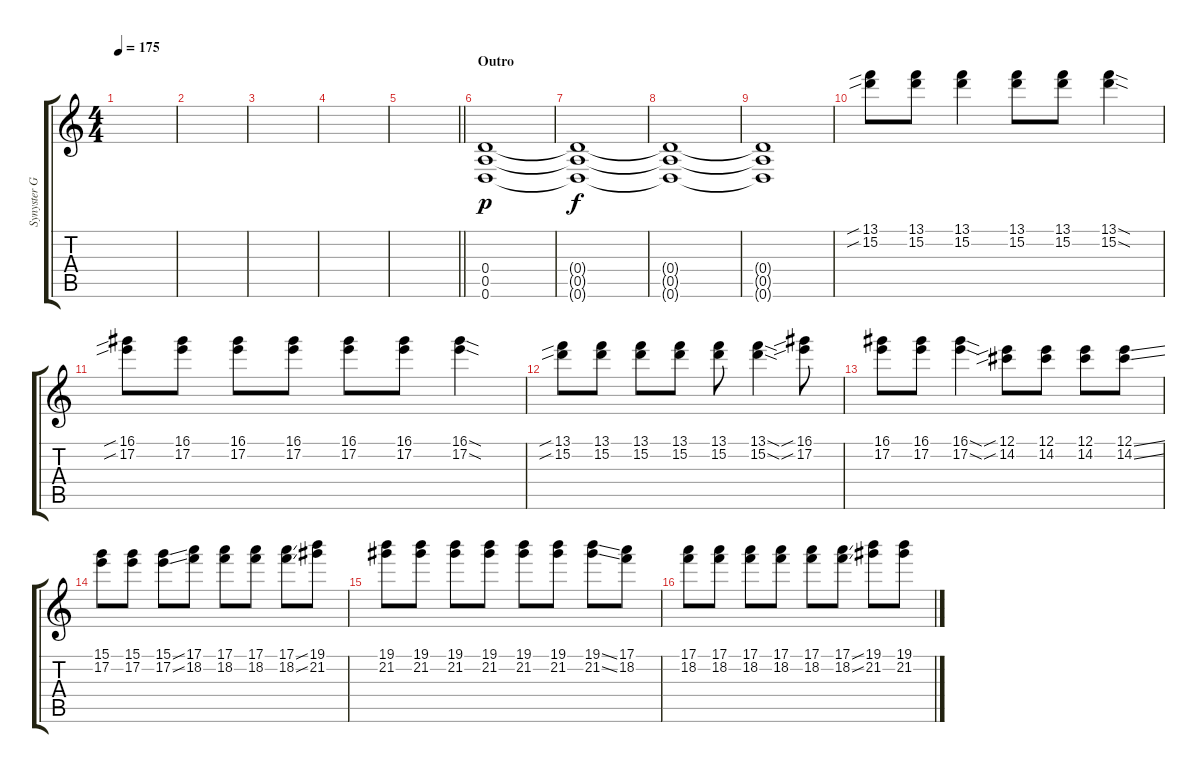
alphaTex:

\track ("Synyster Gates" "Synyster G") {instrument distortionguitar}
\staff {score tabs}
\tuning (E4 B3 G3 D3 A2 D2) {hide}
\ts (4 4)
\tempo 175
\clef g2
\ks c
|
|
|
|
\barLineRight lightlight
|
\section ("" "Outro")
(0.4 0.5 0.6).1{dy p} |
(0.4{t} 0.5{t} 0.6{t}).1{dy f} |
(0.4{t} 0.5{t} 0.6{t}).1 |
(0.4{t} 0.5{t} 0.6{t}).1 |
(13.1{sib} 15.2{sib}).8 (13.1 15.2).8 (13.1 15.2).4 (13.1 15.2).8 (13.1 15.2).8 (13.1{sod} 15.2{sod}).4 |
(16.1{sib} 17.2{sib}).8 (16.1 17.2).8 (16.1 17.2).8 (16.1 17.2).8 (16.1 17.2).8 (16.1 17.2).8 (16.1{sod} 17.2{sod}).4 |
(13.1{sib} 15.2{sib}).8 (13.1 15.2).8 (13.1 15.2).8 (13.1 15.2).8 (13.1 15.2).8 (13.1{sod} 15.2{sod}).4 (16.1{sib} 17.2{sib}).8 |
(16.1 17.2).8 (16.1 17.2).8 (16.1{sod} 17.2{sod}).4 (12.1{sib} 14.2{sib}).8 (12.1 14.2).8 (12.1 14.2).8 (12.1{ss} 14.2{ss}).8 |
(15.1 17.2).8 (15.1 17.2).8 (15.1{ss} 17.2{ss}).8 (17.1 18.2).8 (17.1 18.2).8 (17.1 18.2).8 (17.1{ss} 18.2{ss}).8 (19.1 21.2).8 |
(19.1 21.2).8 (19.1 21.2).8 (19.1 21.2).8 (19.1 21.2).8 (19.1 21.2).8 (19.1 21.2).8 (19.1{ss} 21.2{ss}).8 (17.1 18.2).8 |
(17.1 18.2).8 (17.1 18.2).8 (17.1 18.2).8 (17.1 18.2).8 (17.1 18.2).8 (17.1{ss} 18.2{ss}).8 (19.1 21.2).8 (19.1 21.2).8
